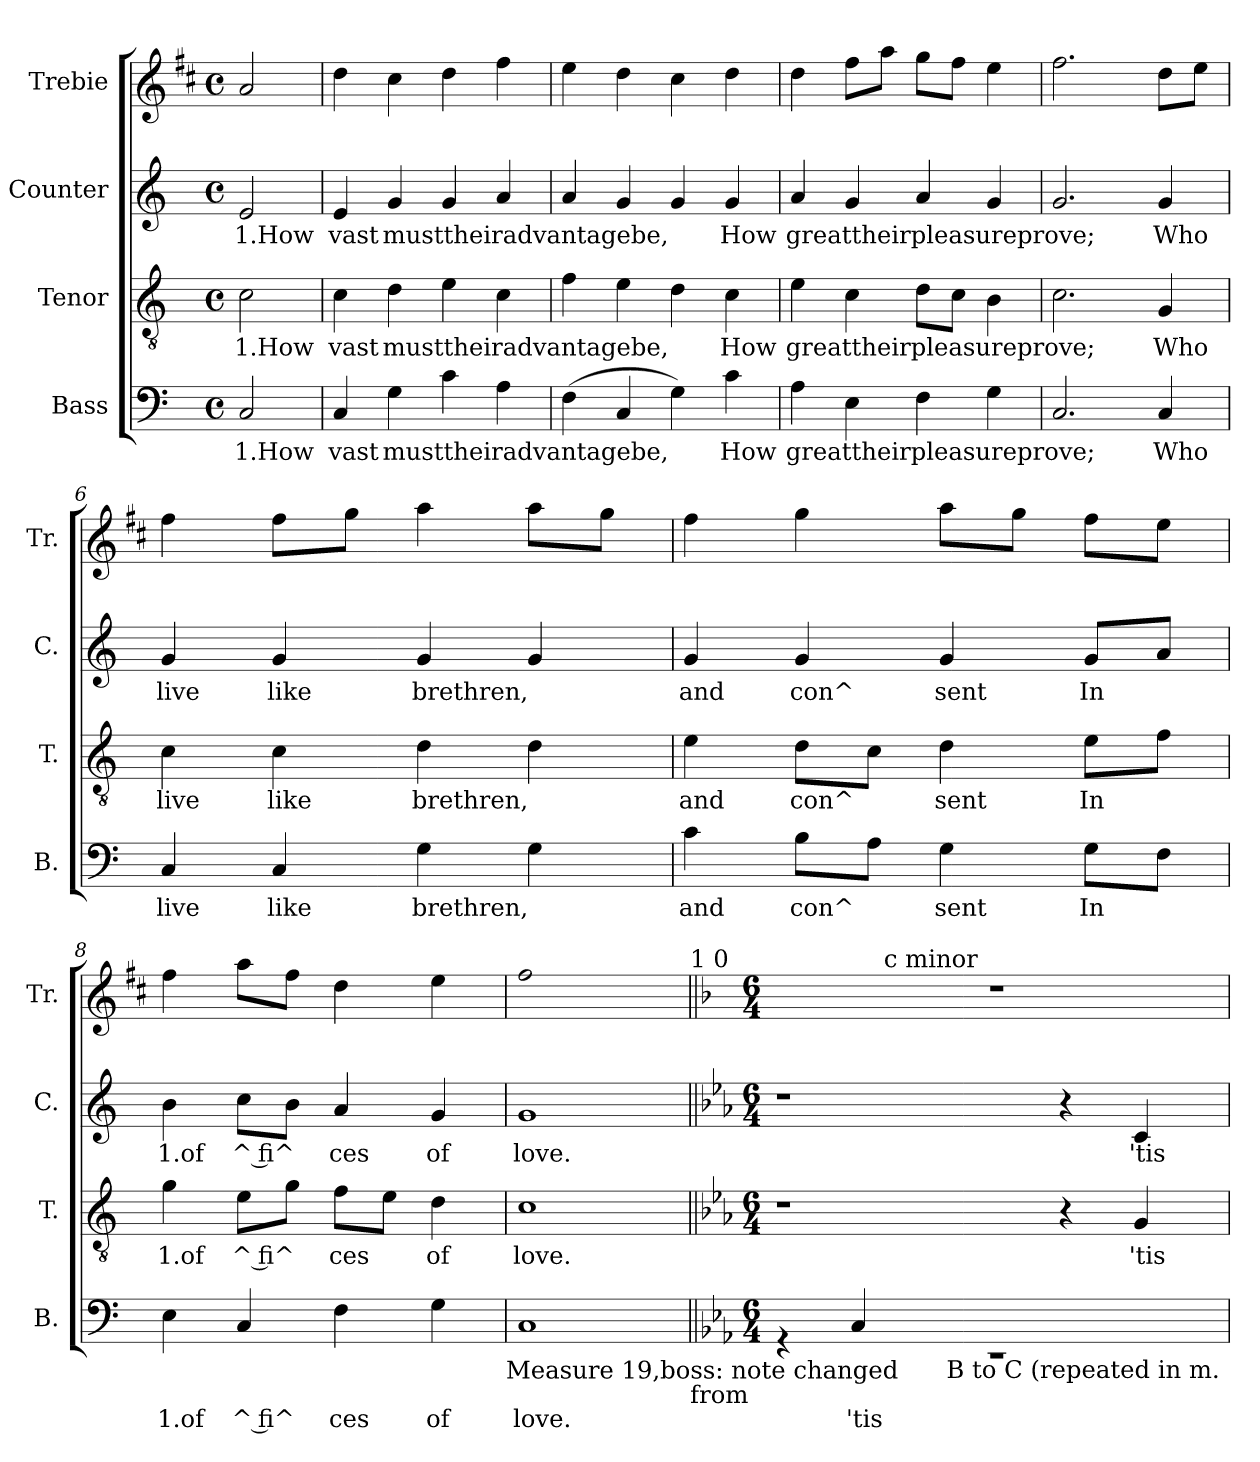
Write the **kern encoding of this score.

**kern	**text	**kern	**text	**kern	**text	**kern
*part4	*part4	*part3	*part3	*part2	*part2	*part1
*staff4	*staff4	*staff3	*staff3	*staff2	*staff2	*staff1
*I"Bass	*	*I"Tenor	*	*I"Counter	*	*I"Trebie
*I'B.	*	*I'T.	*	*I'C.	*	*I'Tr.
*clefF4	*	*clefGv2	*	*clefG2	*	*clefG2
*	*	*	*	*	*	*ITrd1c2
*k[]	*	*k[]	*	*k[]	*	*k[]
*C:	*	*C:	*	*C:	*	*C:
*M4/4	*	*M4/4	*	*M4/4	*	*M4/4
*met(c)	*	*met(c)	*	*met(c)	*	*met(c)
=1	=1	=1	=1	=1	=1	=1
!	!LO:LY:a	!	!LO:LY:a	!LO:N:head=open	!LO:LY:b	!
2C/	1.How	2c\	1.How	2e/	1.How	2g/
=2	=2	=2	=2	=2	=2	=2
!LO:N:head=solid	!LO:LY:a	!LO:N:head=solid	!LO:LY:a	!LO:N:head=solid	!LO:LY:b	!LO:N:head=solid
4C/	vast	4c\	vast	4e/	vast	4cc\
!	!LO:LY:a	!	!LO:LY:a	!	!LO:LY:b	!LO:N:head=solid
4G\	musttheiradvantagebe,	4d\	musttheiradvantagebe,	4g/	musttheiradvantagebe,	4b\
!LO:N:head=solid	!	!LO:N:head=solid	!	!	!	!LO:N:head=solid
4c\	.	4e\	.	4g/	.	4cc\
!LO:N:head=solid	!	!LO:N:head=solid	!	!LO:N:head=solid	!	!LO:N:head=solid
4A\	.	4c\	.	4a/	.	4ee\
=3	=3	=3	=3	=3	=3	=3
!LO:N:head=solid	!	!LO:N:head=solid	!	!LO:N:head=solid	!	!
(<4F\	.	4f\	.	4a/	.	4dd\
!LO:N:head=solid	!	!LO:N:head=solid	!	!	!	!LO:N:head=solid
4C/	.	4e\	.	4g/	.	4cc\
!	!	!	!	!	!	!LO:N:head=solid
4G\)	.	4d\	.	4g/	.	4b\
!LO:N:head=solid	!LO:LY:a	!LO:N:head=solid	!LO:LY:a	!	!LO:LY:b	!LO:N:head=solid
4c\	How	4c\	How	4g/	How	4cc\
=4	=4	=4	=4	=4	=4	=4
!LO:N:head=solid	!LO:LY:a	!LO:N:head=solid	!LO:LY:a	!LO:N:head=solid	!LO:LY:b	!LO:N:head=solid
4A\	greattheirpleasureprove;	4e\	greattheirpleasureprove;	4a/	greattheirpleasureprove;	4cc\
!LO:N:head=solid	!	!LO:N:head=solid	!	!	!	!LO:N:head=solid
4E\	.	4c\	.	4g/	.	8ee\L
.	.	.	.	.	.	8gg\J
!LO:N:head=solid	!	!	!	!LO:N:head=solid	!	!LO:N:head=solid
4F\	.	8d\L	.	4a/	.	8ff\L
!	!	!LO:N:head=solid	!	!	!	!LO:N:head=solid
.	.	8c\J	.	.	.	8ee\J
!	!	!LO:N:head=solid	!	!	!	!
4G\	.	4B\	.	4g/	.	4dd\
=5	=5	=5	=5	=5	=5	=5
!	!	!	!	!	!	!LO:N:head=open
2.C/	.	2.c\	.	2.g/	.	2.ee>\
!LO:N:head=solid	!LO:LY:a	!	!LO:LY:a	!	!LO:LY:b	!LO:N:head=solid
4C/	Who	4G/	Who	4g/	Who	8cc\L
.	.	.	.	.	.	8dd\J
=6	=6	=6	=6	=6	=6	=6
!LO:N:head=solid	!LO:LY:a	!LO:N:head=solid	!LO:LY:a	!	!LO:LY:b	!LO:N:head=solid
4C/	live	4c\	live	4g/	live	4ee\
!LO:N:head=solid	!LO:LY:a	!LO:N:head=solid	!LO:LY:a	!	!LO:LY:b	!LO:N:head=solid
4C/	like	4c\	like	4g/	like	8ee\L
!	!	!	!	!	!	!LO:N:head=solid
.	.	.	.	.	.	8ff\J
!	!LO:LY:a	!	!LO:LY:a	!	!LO:LY:b	!
4G\	brethren,	4d\	brethren,	4g/	brethren,	4gg\
4G\	.	4d\	.	4g/	.	8gg\L
!	!	!	!	!	!	!LO:N:head=solid
.	.	.	.	.	.	8ff\J
=7	=7	=7	=7	=7	=7	=7
!LO:N:head=solid	!LO:LY:a	!LO:N:head=solid	!LO:LY:a	!	!LO:LY:b	!LO:N:head=solid
4c\	and	4e\	and	4g/	and	4ee\
!LO:N:head=solid	!LO:LY:a	!	!LO:LY:a	!	!LO:LY:b	!LO:N:head=solid
8B\L	con^	8d\L	con^	4g/	con^	4ff\
!LO:N:head=solid	!	!LO:N:head=solid	!	!	!	!
8A\J	.	8c\J	.	.	.	.
!	!LO:LY:a	!	!LO:LY:a	!	!LO:LY:b	!
4G\	sent	4d\	sent	4g/	sent	8gg\L
!	!	!	!	!	!	!LO:N:head=solid
.	.	.	.	.	.	8ff\J
!	!LO:LY:a	!LO:N:head=solid	!LO:LY:a	!	!LO:LY:b	!LO:N:head=solid
8G\L	In	8e\L	In	8g/L	In	8ee\L
!LO:N:head=solid	!	!LO:N:head=solid	!	!LO:N:head=solid	!	!
8F\J	.	8f\J	.	8a/J	.	8dd\J
!!LO:LB:g=z
=8	=8	=8	=8	=8	=8	=8
!LO:N:head=solid	!LO:LY:a:rj	!	!LO:LY:a:rj	!LO:N:head=solid	!LO:LY:b:rj	!LO:N:head=solid
4E\	1.of	4g\	1.of	4b\	1.of	4ee\
!LO:N:head=solid	!LO:LY:a:rj	!LO:N:head=solid	!LO:LY:a:rj	!LO:N:head=solid	!LO:LY:b:rj	!
4C/	^ fi^	8e\L	^ fi^	8cc\L	^ fi^	8gg\L
!	!	!	!	!LO:N:head=solid	!	!LO:N:head=solid
.	.	8g\J	.	8b\J	.	8ee\J
!LO:N:head=solid	!LO:LY:a	!LO:N:head=solid	!LO:LY:a	!LO:N:head=solid	!LO:LY:b	!LO:N:head=solid
4F\	ces	8f\L	ces	4a/	ces	4cc\
!	!	!LO:N:head=solid	!	!	!	!
.	.	8e\J	.	.	.	.
!	!LO:LY:a	!	!LO:LY:a	!	!LO:LY:b	!
4G\	of	4d\	of	4g/	of	4dd\
!LO:TX:b:t=Measure 19,boss&colon; note changed	!	!	!	!	!	!
=9	=9	=9	=9	=9	=9	=9
!	!LO:LY:a	!	!LO:LY:a	!	!LO:LY:b	!LO:N:head=open
1C	love.	1c	love.	1g	love.	1ee
!	!	!	!	!	!	!LO:TX:a:t=1 0
!LO:TX:b:t=from	!	!	!	!	!	!
=10||	=10||	=10||	=10||	=10||	=10||	=10||
*k[b-e-a-]	*	*k[b-e-a-]	*	*k[b-e-a-]	*	*k[b-e-a-]
*E-:	*	*E-:	*	*E-:	*	*E-:
*M6/4	*	*M6/4	*	*M6/4	*	*M6/4
*^	*	*	*	*	*	*
!	!LO:N:vis=1	!	!	!	!	!	!LO:N:vis=1
*	*^	*	*	*	*	*	*^
2ryy	1.rEE	4r	.	1r	.	1r	.	1.r	4ryy
!	!	!LO:N:head=solid	!LO:LY:a	!	!	!	!	!	!
.	.	4C/	'tis	.	.	.	.	.	16ryy
!	!	!	!	!	!	!	!	!	!LO:TX:a:t=c minor
.	.	.	.	.	.	.	.	.	1ryy
!LO:TX:b:t=B to C (repeated in m.	!	!	!	!	!	!	!	!	!
1ryy	.	1ryy	.	.	.	.	.	.	.
.	.	.	.	4r	.	4r	.	.	.
!	!	!	!	!LO:N:head=solid	!LO:LY:a	!LO:N:head=solid	!LO:LY:b	!	!
.	.	.	.	4G/	'tis	4c/	'tis	.	.
.	.	.	.	.	.	.	.	.	8.ryy
*v	*v	*v	*	*	*	*	*	*v	*v
=	=	=	=	=	=	=
*-	*-	*-	*-	*-	*-	*-
